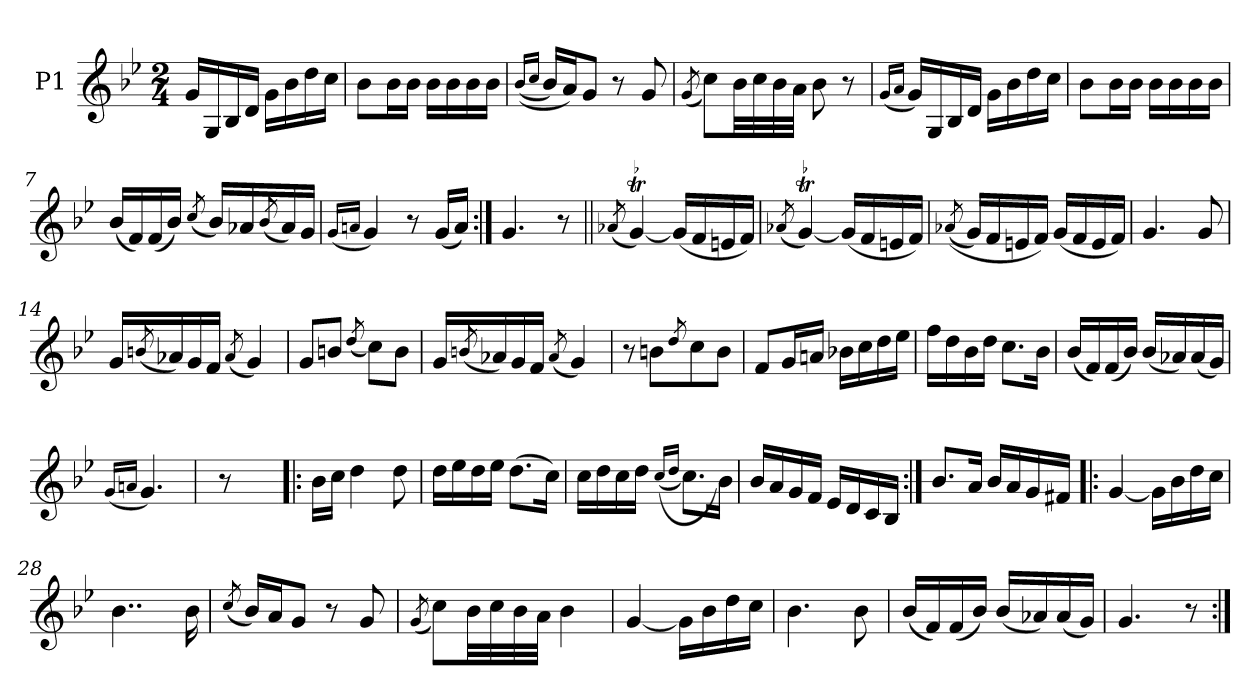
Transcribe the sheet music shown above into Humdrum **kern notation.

**kern
*part1
*staff1
*I"P1
*clefG2
*k[b-e-]
*g:
*M2/4
=1
16gLL
16G
16B-
16dJJ
16gLL
16b-
16dd
16ccJJ
=2
8b-L
16b-L
16b-JJ
16b-LL
16b-
16b-
16b-JJ
=3
((16qqb-/LL
16qqcc/JJ
16b-LL)
16aJ)
8gJ
8r
8g
=4
(8qg/
8ccL)
32b-LL
32cc
32b-
32aJJJ
8b-
8r
=5
(16qqg/LL
16qqa/JJ
16gLL)
16G
16B-
16dJJ
16gLL
16b-
16dd
16ccJJ
=6
8b-L
16b-L
16b-JJ
16b-LL
16b-
16b-
16b-JJ
=7
(16b-LL
16f)
(16f
16b-JJ)
(8qcc/
16b-LL)
16a-X
(8qb-/
16a-)
16gJJ
=8
(16qqg/LL
16qqan/JJ
4g)
8r
(16gLL
16aJJ)
=9:|!
4.g
8r
=10||
(8qa-X/
!LO:TR:acc=-
[4gt)
(16gLL]
16f
16en
16fJJ)
=11
(8qa-X/
!LO:TR:acc=-
[4gt)
(16gLL]
16f
16en
16fJJ)
=12
((8qa-X/
16gLL)
16f
16en
16fJJ)
(16gLL
16f
16e
16fJJ)
=13
4.g
8g
=14
16gLL
(8qbn/
16a-X)
16g
16fJJ
(8qa-/
4g)
=15
8gL
8bnJ
(8qdd/
8ccL)
8bJ
=16
16gLL
(8qbn/
16a-X)
16g
16fJJ
(8qa-/
4g)
=17
8r
8bnL
8qdd/
8cc
8bJ
=18
8fL
16gL
16anJJ
16b-XLL
16cc
16dd
16ee-JJ
=19
16ffLL
16dd
16b-
16ddJJ
8.ccL
16b-Jk
=20
(16b-LL
16f)
(16f
16b-JJ)
(16b-LL
16a-X)
(16a-
16gJJ)
=
(16qqg/LL
16qqan/JJ
4.g)
=21
8r
=22!|:
16b-LL
16ccJJ
4dd
8dd
=23
16ddLL
16ee-
16dd
16ee-JJ
(8.ddL
16ccJk)
=24
16ccLL
16dd
16cc
16ddJJ
((16qqcc/LL
16qqdd/JJ
8.ccL)
16b-Jk)
=25
16b-LL
16a
16g
16fJJ
16e-LL
16d
16c
16B-JJ
=26:|!
8.b-L
16aJk
16b-LL
16a
16g
16f#XJJ
=27!|:
[4g
16gLL]
16b-
16dd
16ccJJ
=28
4..b-
16b-
=29
(8qcc/
16b-LL)
16aJ
8gJ
8r
8g
=30
(8qg/
8ccL)
32b-LL
32cc
32b-
32aJJJ
4b-
=31
[4g
16gLL]
16b-
16dd
16ccJJ
=32
4.b-
8b-
=33
(16b-LL
16f)
(16f
16b-JJ)
(16b-LL
16a-X)
(16a-
16gJJ)
=34
4.g
8r
=:|!
*-
